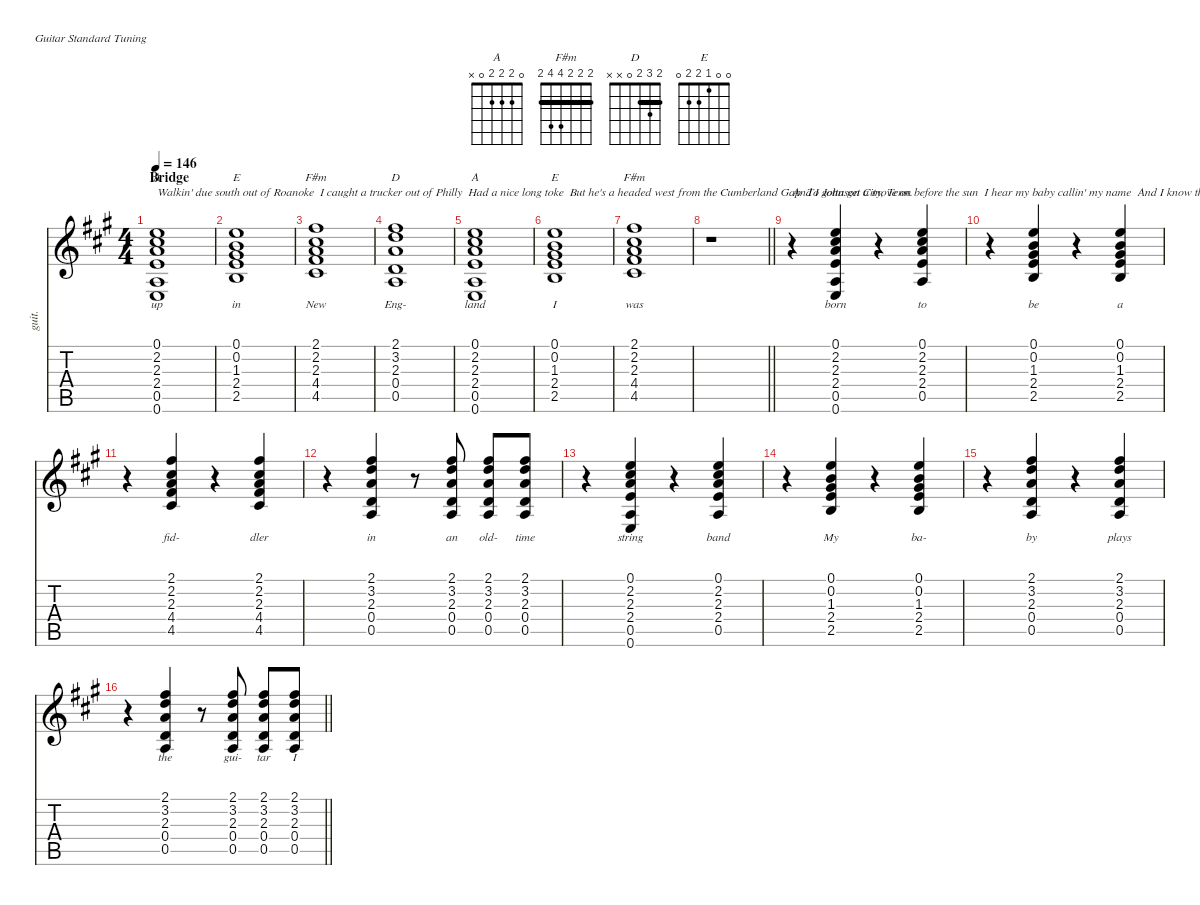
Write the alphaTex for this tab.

\defaultSystemsLayout 4
\hideDynamics
\bracketExtendMode nobrackets
\otherSystemsTrackNameOrientation horizontal
\track ("Guitar" "guit.") {defaultSystemsLayout 8 instrument acousticguitarsteel}
\staff {score tabs}
\tuning (E4 B3 G3 D3 A2 E2)
\chord ("A" 0 2 2 2 0 x) {showfingering false}
\chord ("F#m" 2 2 2 4 4 2) {showfingering false barre (2 2 2)}
\chord ("D" 2 3 2 0 x x) {showfingering false barre 2}
\chord ("E" 0 0 1 2 2 0) {showfingering false}
\ts (4 4)
\section ("" "Bridge")
\tempo 146
\clef g2
\ks a
(0.1{acc forcenatural} 2.2{acc #} 2.3{acc forcenatural} 2.4{acc forcenatural} 0.5{acc forcenatural} 0.6{acc forcenatural}).1{ch "A" txt "Walkin' due south out of Roanoke  I caught a trucker out of Philly  Had a nice long toke  But he's a headed west from the Cumberland Gap  To Johnson City, Tenn." lyrics (0 "up") lyrics (1 "") lyrics (2 "") lyrics (3 "") lyrics (4 "") dy f beam Up} |
(0.1{acc forcenatural} 0.2{acc forcenatural} 1.3{acc #} 2.4{acc forcenatural} 2.5{acc forcenatural}).1{ch "E" lyrics (0 "in") lyrics (1 "") lyrics (2 "") lyrics (3 "") lyrics (4 "") beam Up} |
(2.1{acc #} 2.2{acc #} 2.3{acc forcenatural} 4.4{acc #} 4.5{acc #}).1{ch "F#m" lyrics (0 "New") lyrics (1 "") lyrics (2 "") lyrics (3 "") lyrics (4 "") beam Up} |
(2.1{acc #} 3.2{acc forcenatural} 2.3{acc forcenatural} 0.4{acc forcenatural} 0.5{acc forcenatural}).1{ch "D" lyrics (0 "Eng-") lyrics (1 "") lyrics (2 "") lyrics (3 "") lyrics (4 "") beam Up} |
(0.1{acc forcenatural} 2.2{acc #} 2.3{acc forcenatural} 2.4{acc forcenatural} 0.5{acc forcenatural} 0.6{acc forcenatural}).1{ch "A" lyrics (0 "land") lyrics (1 "") lyrics (2 "") lyrics (3 "") lyrics (4 "") beam Up} |
(0.1{acc forcenatural} 0.2{acc forcenatural} 1.3{acc #} 2.4{acc forcenatural} 2.5{acc forcenatural}).1{ch "E" lyrics (0 "I") lyrics (1 "") lyrics (2 "") lyrics (3 "") lyrics (4 "") beam Up} |
(2.1{acc #} 2.2{acc #} 2.3{acc forcenatural} 4.4{acc #} 4.5{acc #}).1{ch "F#m" lyrics (0 "was") lyrics (1 "") lyrics (2 "") lyrics (3 "") lyrics (4 "") beam Up} |
\barLineRight lightlight
r.1{beam Down} |
r.4{txt "And I gotta get a move on before the sun  I hear my baby callin' my name  And I know that she's the only one  And if I die in Raleigh  At least I will die free" beam Down} (0.1{acc forcenatural} 2.2{acc #} 2.3{acc forcenatural} 2.4{acc forcenatural} 0.5{acc forcenatural} 0.6{acc forcenatural}).4{lyrics (0 "born") lyrics (1 "") lyrics (2 "") lyrics (3 "") lyrics (4 "") beam Up} r.4{beam Up} (0.1{acc forcenatural} 2.2{acc #} 2.3{acc forcenatural} 2.4{acc forcenatural} 0.5{acc forcenatural}).4{lyrics (0 "to") lyrics (1 "") lyrics (2 "") lyrics (3 "") lyrics (4 "") beam Up} |
r.4{beam Down} (0.1{acc forcenatural} 0.2{acc forcenatural} 1.3{acc #} 2.4{acc forcenatural} 2.5{acc forcenatural}).4{lyrics (0 "be") lyrics (1 "") lyrics (2 "") lyrics (3 "") lyrics (4 "") beam Up} r.4{beam Up} (0.1{acc forcenatural} 0.2{acc forcenatural} 1.3{acc #} 2.4{acc forcenatural} 2.5{acc forcenatural}).4{lyrics (0 "a") lyrics (1 "") lyrics (2 "") lyrics (3 "") lyrics (4 "") beam Up} |
r.4{beam Down} (2.1{acc #} 2.2{acc #} 2.3{acc forcenatural} 4.4{acc #} 4.5{acc #}).4{lyrics (0 "fid-") lyrics (1 "") lyrics (2 "") lyrics (3 "") lyrics (4 "") beam Up} r.4{beam Up} (2.1{acc #} 2.2{acc #} 2.3{acc forcenatural} 4.4{acc #} 4.5{acc #}).4{lyrics (0 "dler") lyrics (1 "") lyrics (2 "") lyrics (3 "") lyrics (4 "") beam Up} |
r.4{beam Down} (2.1{acc #} 3.2{acc forcenatural} 2.3{acc forcenatural} 0.4{acc forcenatural} 0.5{acc forcenatural}).4{lyrics (0 "in") lyrics (1 "") lyrics (2 "") lyrics (3 "") lyrics (4 "") beam Up} r.8{beam Up} (2.1{acc #} 3.2{acc forcenatural} 2.3{acc forcenatural} 0.4{acc forcenatural} 0.5{acc forcenatural}).8{lyrics (0 "an") lyrics (1 "") lyrics (2 "") lyrics (3 "") lyrics (4 "") beam Up} (2.1{acc #} 3.2{acc forcenatural} 2.3{acc forcenatural} 0.4{acc forcenatural} 0.5{acc forcenatural}).8{lyrics (0 "old-") lyrics (1 "") lyrics (2 "") lyrics (3 "") lyrics (4 "") beam Up} (2.1{acc #} 3.2{acc forcenatural} 2.3{acc forcenatural} 0.4{acc forcenatural} 0.5{acc forcenatural}).8{lyrics (0 "time") lyrics (1 "") lyrics (2 "") lyrics (3 "") lyrics (4 "") beam Up} |
r.4{beam Down} (0.1{acc forcenatural} 2.2{acc #} 2.3{acc forcenatural} 2.4{acc forcenatural} 0.5{acc forcenatural} 0.6{acc forcenatural}).4{lyrics (0 "string") lyrics (1 "") lyrics (2 "") lyrics (3 "") lyrics (4 "") beam Up} r.4{beam Up} (0.1{acc forcenatural} 2.2{acc #} 2.3{acc forcenatural} 2.4{acc forcenatural} 0.5{acc forcenatural}).4{lyrics (0 "band") lyrics (1 "") lyrics (2 "") lyrics (3 "") lyrics (4 "") beam Up} |
r.4{beam Down} (0.1{acc forcenatural} 0.2{acc forcenatural} 1.3{acc #} 2.4{acc forcenatural} 2.5{acc forcenatural}).4{lyrics (0 "My") lyrics (1 "") lyrics (2 "") lyrics (3 "") lyrics (4 "") beam Up} r.4{beam Up} (0.1{acc forcenatural} 0.2{acc forcenatural} 1.3{acc #} 2.4{acc forcenatural} 2.5{acc forcenatural}).4{lyrics (0 "ba-") lyrics (1 "") lyrics (2 "") lyrics (3 "") lyrics (4 "") beam Up} |
r.4{beam Down} (2.1{acc #} 3.2{acc forcenatural} 2.3{acc forcenatural} 0.4{acc forcenatural} 0.5{acc forcenatural}).4{lyrics (0 "by") lyrics (1 "") lyrics (2 "") lyrics (3 "") lyrics (4 "") beam Up} r.4{beam Up} (2.1{acc #} 3.2{acc forcenatural} 2.3{acc forcenatural} 0.4{acc forcenatural} 0.5{acc forcenatural}).4{lyrics (0 "plays") lyrics (1 "") lyrics (2 "") lyrics (3 "") lyrics (4 "") beam Up} |
\barLineRight lightlight
r.4{beam Down} (2.1{acc #} 3.2{acc forcenatural} 2.3{acc forcenatural} 0.4{acc forcenatural} 0.5{acc forcenatural}).4{lyrics (0 "the") lyrics (1 "") lyrics (2 "") lyrics (3 "") lyrics (4 "") beam Up} r.8{beam Up} (2.1{acc #} 3.2{acc forcenatural} 2.3{acc forcenatural} 0.4{acc forcenatural} 0.5{acc forcenatural}).8{lyrics (0 "gui-") lyrics (1 "") lyrics (2 "") lyrics (3 "") lyrics (4 "") beam Up} (2.1{acc #} 3.2{acc forcenatural} 2.3{acc forcenatural} 0.4{acc forcenatural} 0.5{acc forcenatural}).8{lyrics (0 "tar") lyrics (1 "") lyrics (2 "") lyrics (3 "") lyrics (4 "") beam Up} (2.1{acc #} 3.2{acc forcenatural} 2.3{acc forcenatural} 0.4{acc forcenatural} 0.5{acc forcenatural}).8{lyrics (0 "I") lyrics (1 "") lyrics (2 "") lyrics (3 "") lyrics (4 "") beam Up}
